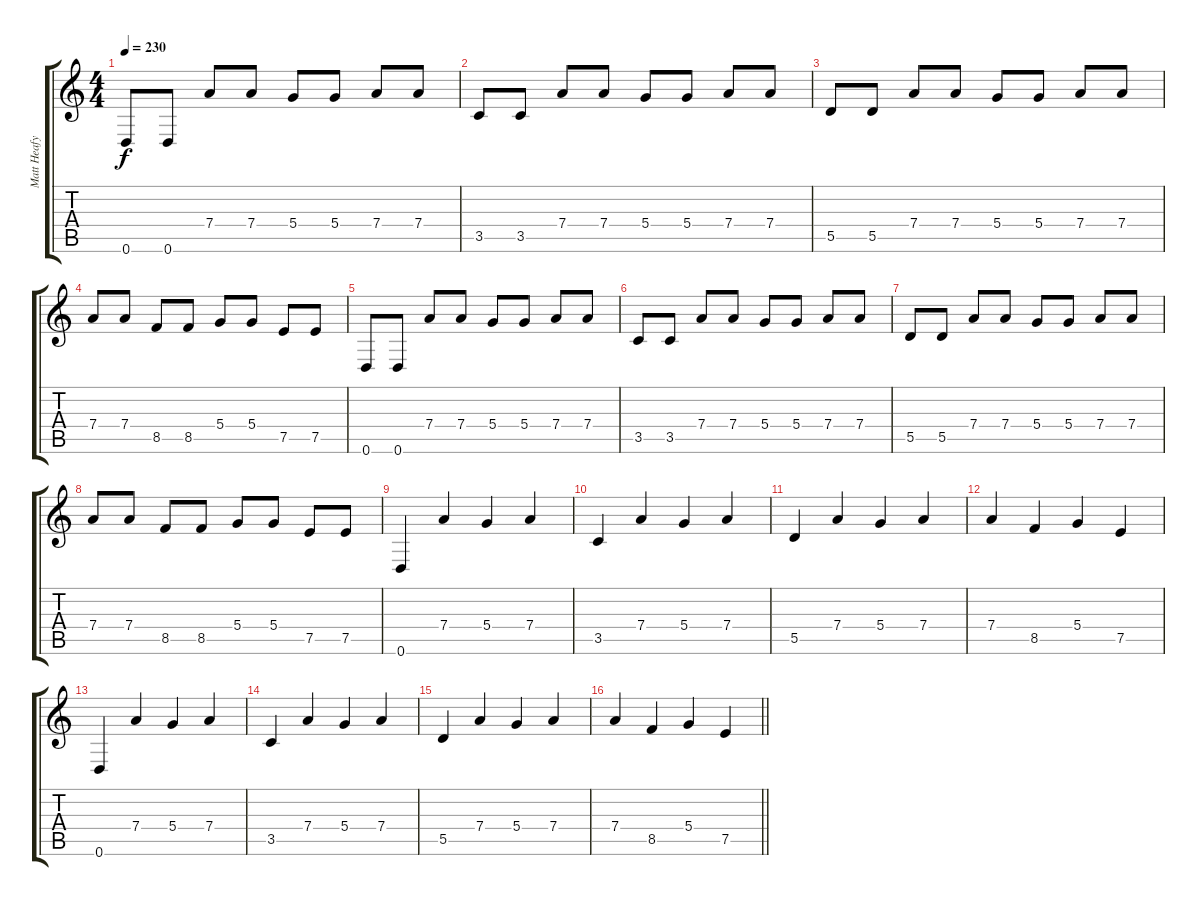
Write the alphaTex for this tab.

\track ("Matt Heafy" "Matt Heafy") {instrument distortionguitar}
\staff {score tabs}
\tuning (E4 B3 G3 D3 A2 D2) {hide}
\ts (4 4)
\tempo 230
\clef g2
\ks c
0.6.8{dy f} 0.6.8 7.4.8 7.4.8 5.4.8 5.4.8 7.4.8 7.4.8 |
3.5.8 3.5.8 7.4.8 7.4.8 5.4.8 5.4.8 7.4.8 7.4.8 |
5.5.8 5.5.8 7.4.8 7.4.8 5.4.8 5.4.8 7.4.8 7.4.8 |
7.4.8 7.4.8 8.5.8 8.5.8 5.4.8 5.4.8 7.5.8 7.5.8 |
0.6.8 0.6.8 7.4.8 7.4.8 5.4.8 5.4.8 7.4.8 7.4.8 |
3.5.8 3.5.8 7.4.8 7.4.8 5.4.8 5.4.8 7.4.8 7.4.8 |
5.5.8 5.5.8 7.4.8 7.4.8 5.4.8 5.4.8 7.4.8 7.4.8 |
7.4.8 7.4.8 8.5.8 8.5.8 5.4.8 5.4.8 7.5.8 7.5.8 |
0.6.4 7.4.4 5.4.4 7.4.4 |
3.5.4 7.4.4 5.4.4 7.4.4 |
5.5.4 7.4.4 5.4.4 7.4.4 |
7.4.4 8.5.4 5.4.4 7.5.4 |
0.6.4 7.4.4 5.4.4 7.4.4 |
3.5.4 7.4.4 5.4.4 7.4.4 |
5.5.4 7.4.4 5.4.4 7.4.4 |
\barLineRight lightlight
7.4.4 8.5.4 5.4.4 7.5.4
